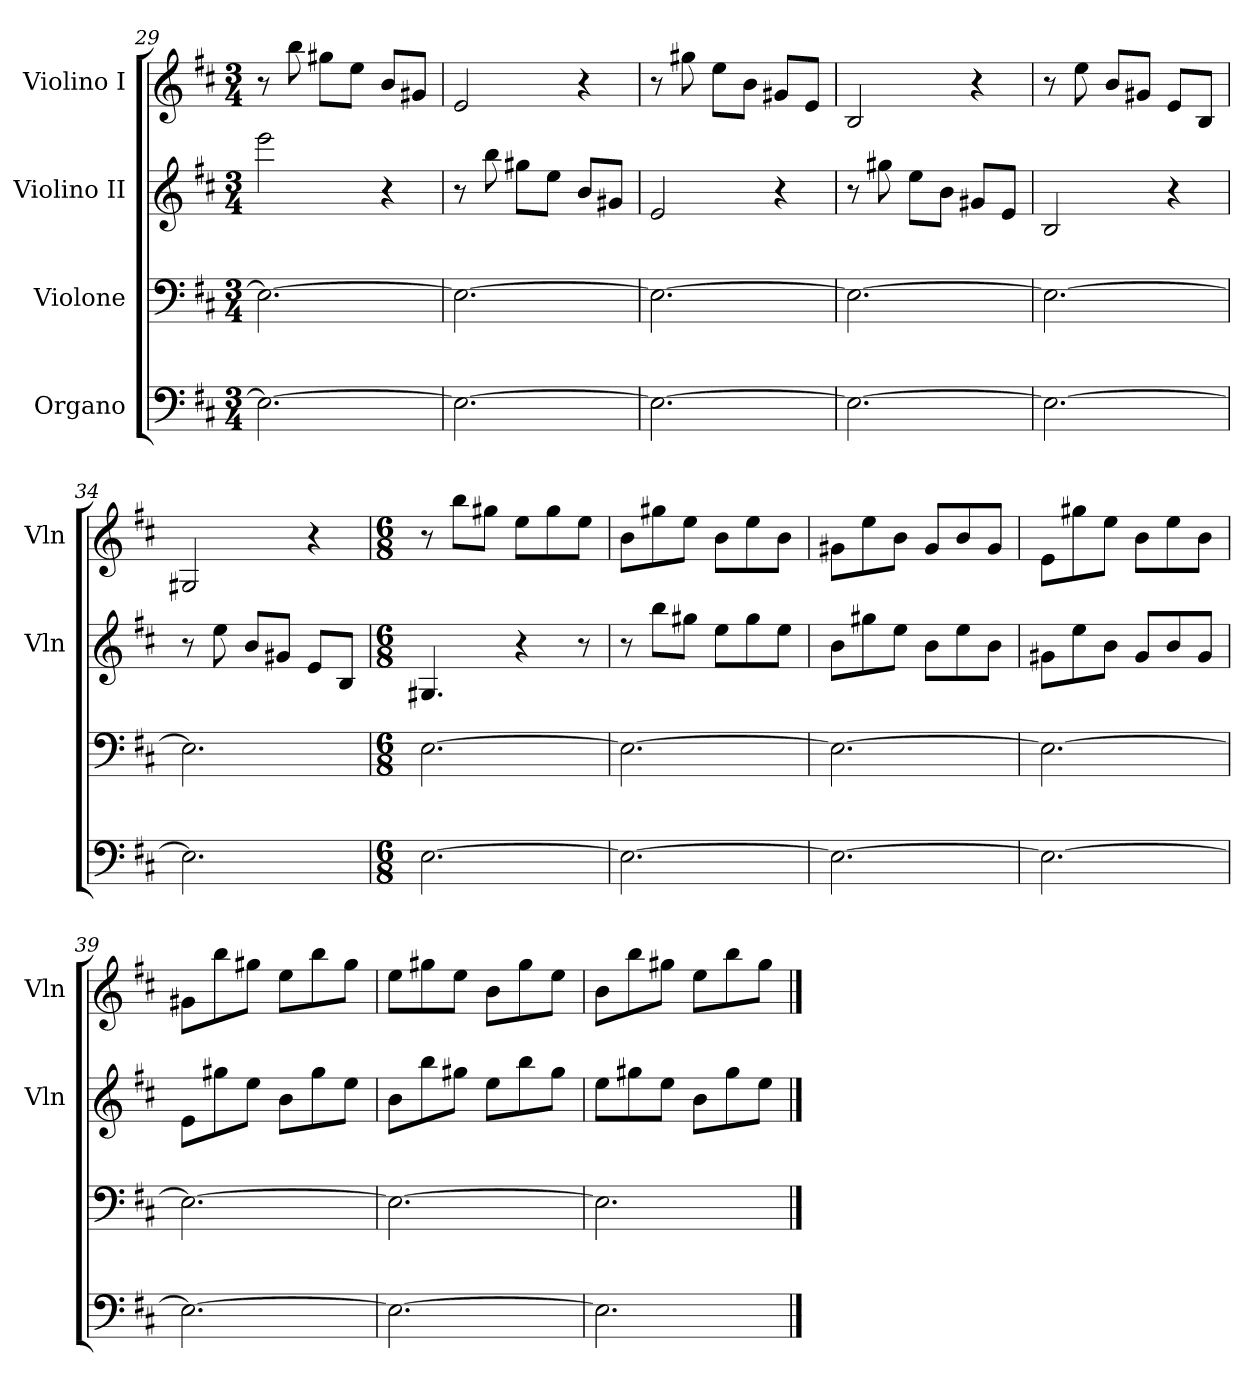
**kern	**kern	**kern	**kern
*part4	*part3	*part2	*part1
*staff4	*staff3	*staff2	*staff1
*I"Organo	*I"Violone	*I"Violino II	*I"Violino I
*	*	*I'Vln	*I'Vln
*clefF4	*clefF4	*clefG2	*clefG2
*k[f#c#]	*k[f#c#]	*k[f#c#]	*k[f#c#]
*b:	*b:	*b:	*b:
*M3/4	*M3/4	*M3/4	*M3/4
=29	=29	=29	=29
2.E_	2.E_	2eee	8r
.	.	.	8bb
.	.	.	8gg#XL
.	.	.	8eeJ
.	.	4r	8bL
.	.	.	8g#XJ
=30	=30	=30	=30
2.E_	2.E_	8r	2e
.	.	8bb	.
.	.	8gg#XL	.
.	.	8eeJ	.
.	.	8bL	4r
.	.	8g#XJ	.
=31	=31	=31	=31
2.E_	2.E_	2e	8r
.	.	.	8gg#X
.	.	.	8eeL
.	.	.	8bJ
.	.	4r	8g#XL
.	.	.	8eJ
=32	=32	=32	=32
2.E_	2.E_	8r	2B
.	.	8gg#X	.
.	.	8eeL	.
.	.	8bJ	.
.	.	8g#XL	4r
.	.	8eJ	.
=33	=33	=33	=33
2.E_	2.E_	2B	8r
.	.	.	8ee
.	.	.	8bL
.	.	.	8g#XJ
.	.	4r	8eL
.	.	.	8BJ
=34	=34	=34	=34
2.E]	2.E]	8r	2G#X
.	.	8ee	.
.	.	8bL	.
.	.	8g#XJ	.
.	.	8eL	4r
.	.	8BJ	.
=35	=35	=35	=35
*M6/8	*M6/8	*M6/8	*M6/8
[2.E	[2.E	4.G#X	8r
.	.	.	8bbL
.	.	.	8gg#XJ
.	.	4r	8eeL
.	.	.	8gg#
.	.	8r	8eeJ
=36	=36	=36	=36
2.E_	2.E_	8r	8bL
.	.	8bbL	8gg#X
.	.	8gg#XJ	8eeJ
.	.	8eeL	8bL
.	.	8gg#	8ee
.	.	8eeJ	8bJ
=37	=37	=37	=37
2.E_	2.E_	8bL	8g#XL
.	.	8gg#X	8ee
.	.	8eeJ	8bJ
.	.	8bL	8g#L
.	.	8ee	8b
.	.	8bJ	8g#J
=38	=38	=38	=38
2.E_	2.E_	8g#XL	8eL
.	.	8ee	8gg#X
.	.	8bJ	8eeJ
.	.	8g#L	8bL
.	.	8b	8ee
.	.	8g#J	8bJ
=39	=39	=39	=39
2.E_	2.E_	8eL	8g#XL
.	.	8gg#X	8bb
.	.	8eeJ	8gg#XJ
.	.	8bL	8eeL
.	.	8gg#	8bb
.	.	8eeJ	8gg#J
=40	=40	=40	=40
2.E_	2.E_	8bL	8eeL
.	.	8bb	8gg#X
.	.	8gg#XJ	8eeJ
.	.	8eeL	8bL
.	.	8bb	8gg#
.	.	8gg#J	8eeJ
=41	=41	=41	=41
2.E]	2.E]	8eeL	8bL
.	.	8gg#X	8bb
.	.	8eeJ	8gg#XJ
.	.	8bL	8eeL
.	.	8gg#	8bb
.	.	8eeJ	8gg#J
==	==	==	==
*-	*-	*-	*-
